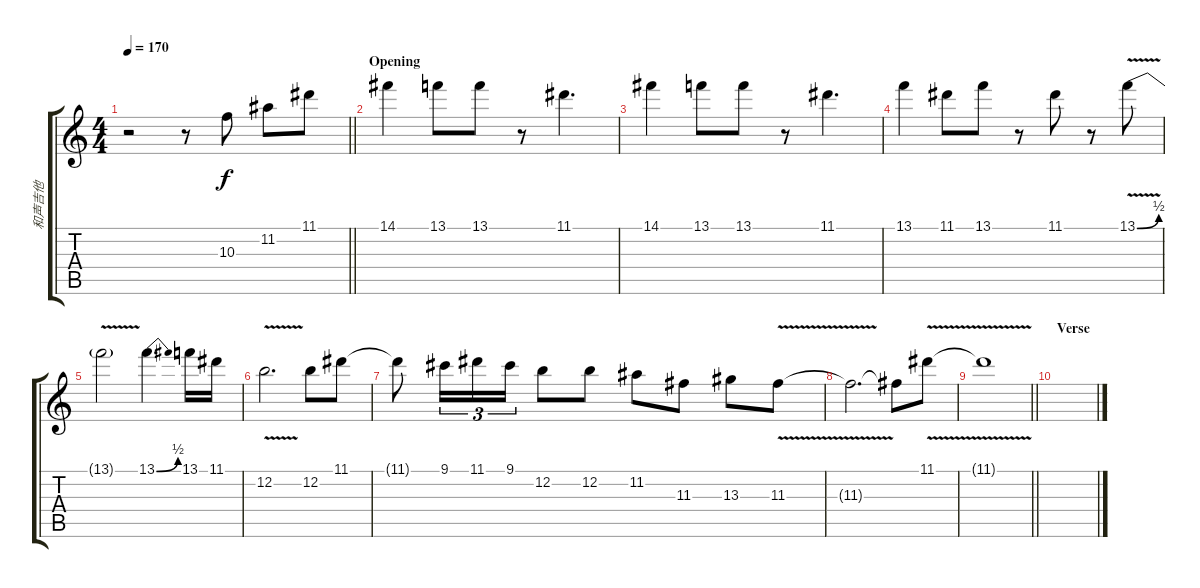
\track ("和声吉他" "和声吉他") {instrument overdrivenguitar}
\staff {score tabs}
\tuning (E4 B3 G3 D3 A2 E2) {hide}
\ts (4 4)
\tempo 170
\clef g2
\barLineRight lightlight
\ks c
r.2{dy f instrument overdrivenguitar} r.8 10.3.8 11.2.8 11.1.8 |
\section ("" "Opening")
14.1.4 13.1.8 13.1.8 r.8 11.1.4{d} |
14.1.4 13.1.8 13.1.8 r.8 11.1.4{d} |
13.1.4 11.1.8 13.1.8 r.8 11.1.8 r.8 13.1{be (bend 0 0 60 2) v}.8 |
13.1{t}.2 13.1{be (bend 0 0 60 2)}.4{d} 13.1.16 11.1.16 |
12.2{v}.2{d} 12.2.8 11.1.8 |
11.1{t}.8 9.1.16{tu (3 2)} 11.1.16{tu (3 2)} 9.1.16{tu (3 2)} 12.2.8 12.2.8 11.2.8 11.3.8 13.3.8 11.3{v}.8 |
11.3{t}.2{d} 11.3{t}.8 11.1{v}.8 |
\barLineRight lightlight
11.1{t}.1 |
\section ("" "Verse")
